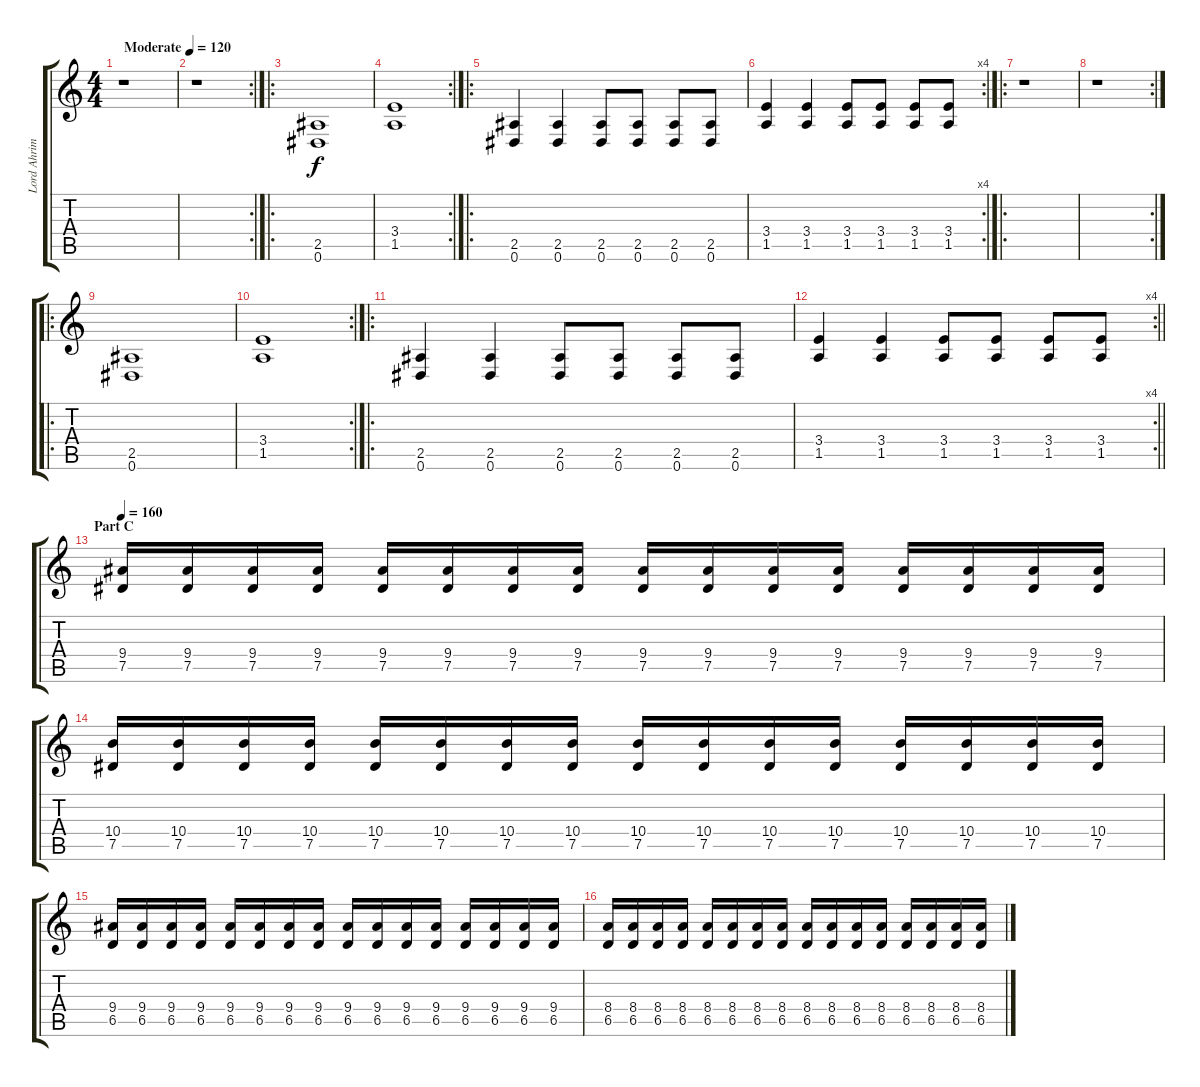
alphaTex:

\track ("Lord Ahriman" "Lord Ahrim") {instrument distortionguitar}
\staff {score tabs}
\tuning (Eb4 Bb3 Gb3 Db3 Ab2 Eb2) {hide}
\ts (4 4)
\tempo (120 "Moderate")
\clef g2
\ks c
r.1{dy f instrument distortionguitar} |
\rc 2
r.1 |
\ro
(2.5 0.6).1{volume 16} |
\rc 2
(3.4 1.5).1 |
\ro
(2.5 0.6).4 (2.5 0.6).4 (2.5 0.6).8 (2.5 0.6).8 (2.5 0.6).8 (2.5 0.6).8 |
\rc 4
(3.4 1.5).4 (3.4 1.5).4 (3.4 1.5).8 (3.4 1.5).8 (3.4 1.5).8 (3.4 1.5).8 |
\ro
r.1 |
\rc 2
r.1 |
\ro
(2.5 0.6).1 |
\rc 2
(3.4 1.5).1 |
\ro
(2.5 0.6).4 (2.5 0.6).4 (2.5 0.6).8 (2.5 0.6).8 (2.5 0.6).8 (2.5 0.6).8 |
\rc 4
\barLineRight lightlight
(3.4 1.5).4 (3.4 1.5).4 (3.4 1.5).8 (3.4 1.5).8 (3.4 1.5).8 (3.4 1.5).8 |
\section ("" "Part C")
\tempo 160
(9.4 7.5).16{volume 13} (9.4 7.5).16 (9.4 7.5).16 (9.4 7.5).16 (9.4 7.5).16 (9.4 7.5).16 (9.4 7.5).16 (9.4 7.5).16 (9.4 7.5).16 (9.4 7.5).16 (9.4 7.5).16 (9.4 7.5).16 (9.4 7.5).16 (9.4 7.5).16 (9.4 7.5).16 (9.4 7.5).16 |
(10.4 7.5).16 (10.4 7.5).16 (10.4 7.5).16 (10.4 7.5).16 (10.4 7.5).16 (10.4 7.5).16 (10.4 7.5).16 (10.4 7.5).16 (10.4 7.5).16 (10.4 7.5).16 (10.4 7.5).16 (10.4 7.5).16 (10.4 7.5).16 (10.4 7.5).16 (10.4 7.5).16 (10.4 7.5).16 |
(9.4 6.5).16 (9.4 6.5).16 (9.4 6.5).16 (9.4 6.5).16 (9.4 6.5).16 (9.4 6.5).16 (9.4 6.5).16 (9.4 6.5).16 (9.4 6.5).16 (9.4 6.5).16 (9.4 6.5).16 (9.4 6.5).16 (9.4 6.5).16 (9.4 6.5).16 (9.4 6.5).16 (9.4 6.5).16 |
(8.4 6.5).16 (8.4 6.5).16 (8.4 6.5).16 (8.4 6.5).16 (8.4 6.5).16 (8.4 6.5).16 (8.4 6.5).16 (8.4 6.5).16 (8.4 6.5).16 (8.4 6.5).16 (8.4 6.5).16 (8.4 6.5).16 (8.4 6.5).16 (8.4 6.5).16 (8.4 6.5).16 (8.4 6.5).16
